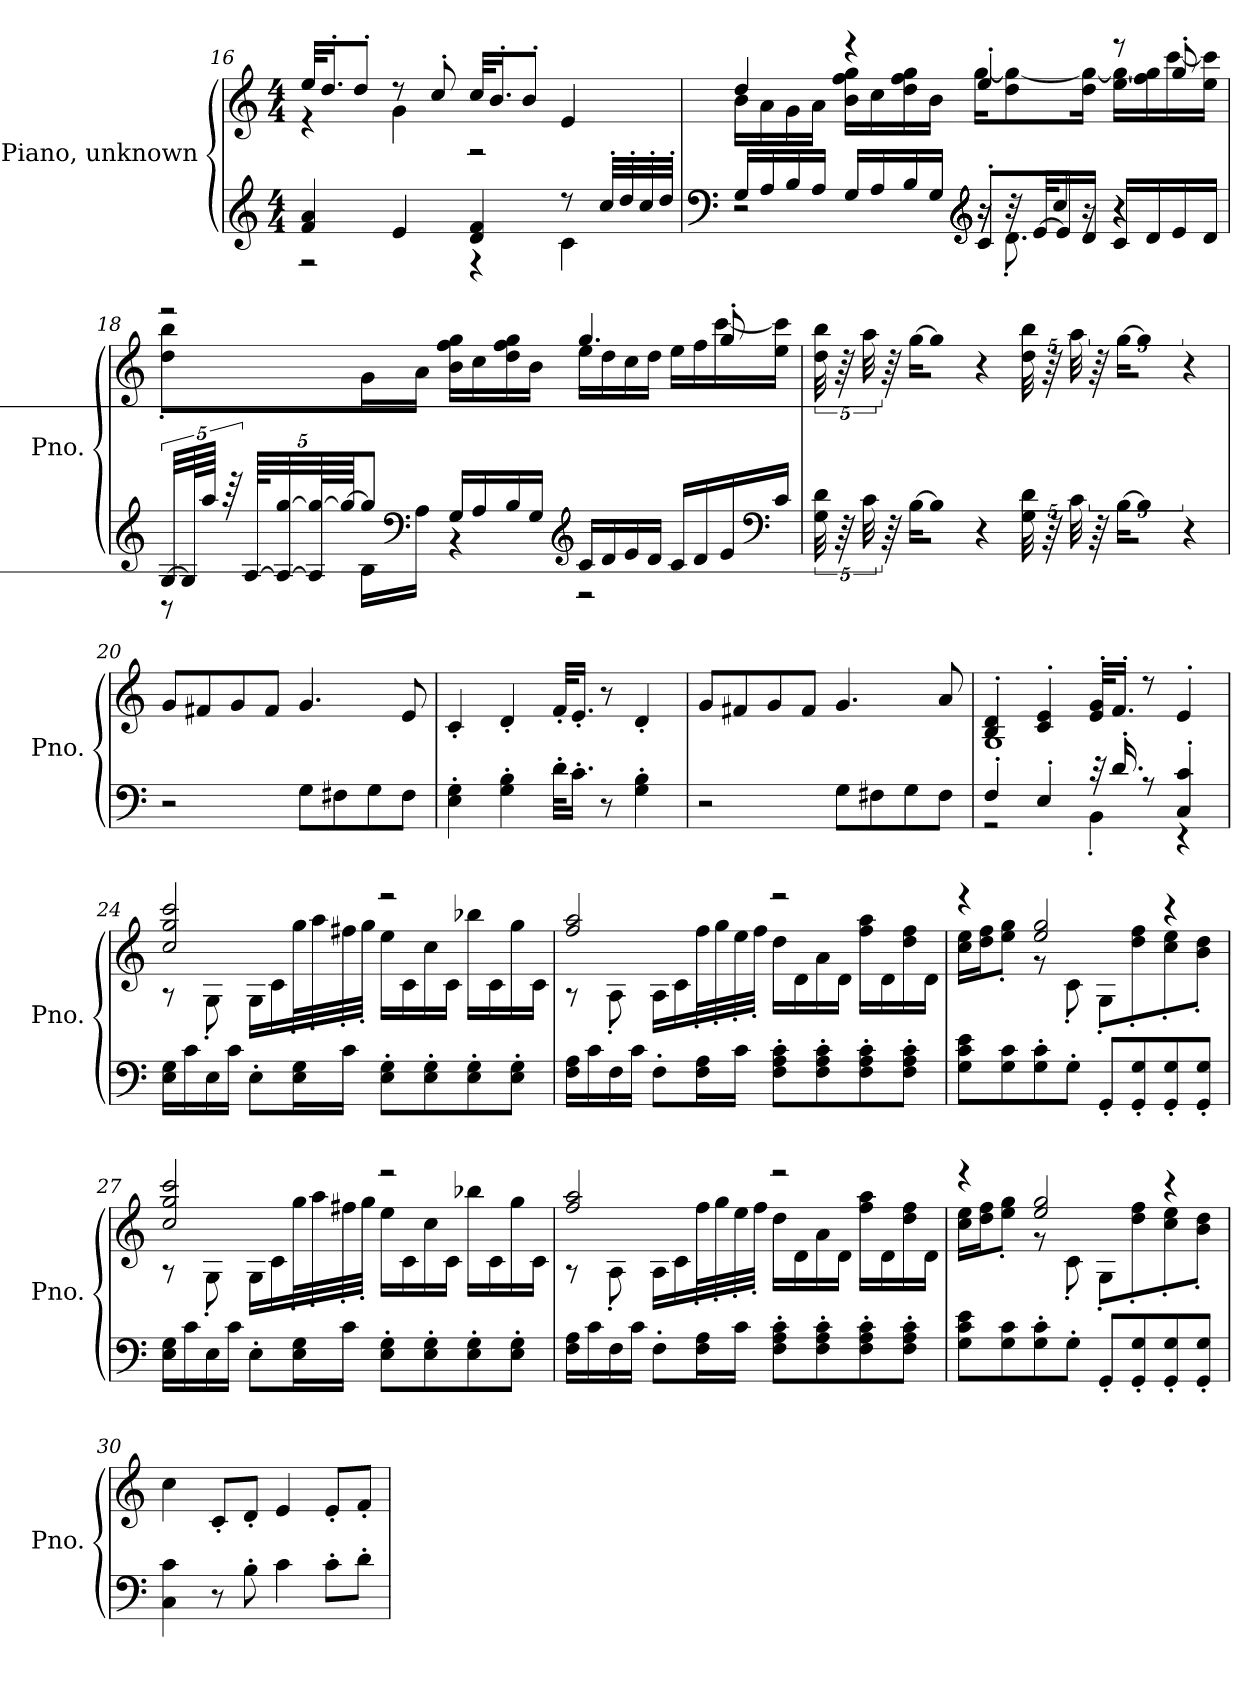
**kern	**kern
*part1	*part1
*staff2	*staff1
*I"Piano, unknown	*
*I'Pno.	*
!!LO:LB:g=z
*clefG2	*clefG2
*k[]	*k[]
*M4/4	*M4/4
=16	=16
*^	*^
4f/ 4a/	2r	32ee/KLL	4r
.	.	16.dd'/J	.
.	.	8dd'/J	.
4e/	.	8r	4g\
.	.	8cc'/	.
4d/ 4f/	4r	32cc/KLL	2r
.	.	16.b'/J	.
.	.	8b'/J	.
8r	4c\	4e/	.
32cc'/LLL	.	.	.
32dd'/	.	.	.
32cc'/	.	.	.
32dd'/JJJ	.	.	.
*v	*v	*	*
=17	=17	=17
*clefF4	*	*
*^	*	*
*	*^	*	*
2r	2r	16G/LL	4dd/	16b\LL
.	.	16A/	.	16a\
.	.	16B/	.	16g\
.	.	16A/JJ	.	16a\JJ
.	.	16G/LL	4r	16b\ 16ff\ 16gg\LL
.	.	16A/	.	16cc\
.	.	16B/	.	16dd\ 16ff\ 16gg\
.	.	16G/JJ	.	16b\JJ
*clefG2	*	*	*	*
16r	16r	8c'/L	4ee'/	[16gg\KL
32r	8.d'\	.	.	8dd\ 8gg\_
[32e/KLL	.	.	.	.
16e/JJ]	.	16cc/L	.	.
16r	.	16d/JJ	.	16dd\ 16gg\_Jk
4r	4r	16c/LL	8r	16ee\ 16gg\_LL
.	.	16d/	.	16ff\ 16gg\]
.	.	16e/	8gg'/	[16ccc\
.	.	16d/JJ	.	16ee\ 16ccc\]JJ
*	*v	*v	*	*
!!LO:PB:g=z	!!
=18	=18	=18	=18
[40G/LLL	8r	2r	8dd\' 8bb\'L
80G/L]	.	.	.
80aa/JJJJ	.	.	.
80r	.	.	.
[80A/KLLL	.	.	.
40A/_ [40gg/	.	.	.
80A/] 80gg/_L	.	.	.
80gg/JJJ_	.	.	.
8gg/J]	16B\LL	.	16g\L
*clefF4	*	*	*
.	16A\JJ	.	16a\JJ
16G/LL	4r	.	16b\ 16ff\ 16gg\LL
16A/	.	.	16cc\
16B/	.	.	16dd\ 16ff\ 16gg\
16G/JJ	.	.	16b\JJ
*clefG2	*	*	*
16c/LL	2r	4.gg/	16ee\LL
16d/	.	.	16dd\
16e/	.	.	16cc\
16d/JJ	.	.	16dd\JJ
16c/LL	.	.	16ee\LL
16d/	.	.	16ff\
16e/	.	8gg'/	[16ccc\
*clefF4	*	*	*
16c/JJ	.	.	16ee\ 16ccc\]JJ
*v	*v	*	*
*	*v	*v
=19	=19
40G\ 40d\	40dd\ 40bb\
80r	80r
40c\	40aa\
80r	80r
[20B\KL	[20gg\KL
8B\J]	8gg\J]
4r	4r
40G\ 40d\	40dd\ 40bb\
80r	80r
40c\	40aa\
80r	80r
[20B\KL	[20gg\KL
8B\J]	8gg\J]
4r	4r
!!LO:LB:g=z
=20	=20
2r	8g/L
.	8f#X/
.	8g/
.	8f#/J
8G\L	4.g/
8F#X\	.
8G\	.
8F#\J	8e/
=21	=21
4E\' 4G\'	4c'/
4G\' 4B\'	4d'/
32d'\KLL	32f'/KLL
16.c'\JJ	16.e'/JJ
8r	8r
4G\' 4B\'	4d'/
=22	=22
2r	8g/L
.	8f#X/
.	8g/
.	8f#/J
8G\L	4.g/
8F#X\	.
8G\	.
8F#\J	8a/
=23	=23
*^	*^
4F'/	2r	4B/' 4d/'	1G
4E'/	.	4c/' 4e/'	.
32r	4BB'\	32e/' 32g/'KLL	.
16.d'/	.	16.f'/JJ	.
8r	.	8r	.
4C/' 4c/'	4r	4e'/	.
*v	*v	*	*
!!LO:LB:g=z	!!
=24	=24	=24
16E\ 16G\LL	2cc/ 2gg/ 2ccc/	8r
16c\	.	.
16E\	.	8G'\
16c\JJ	.	.
8E'\L	.	16G\LL
.	.	16c\
16E\ 16G\L	.	32gg'\L
.	.	32aa'\
16c\JJ	.	32ff#X'\
.	.	32gg'\JJJ
8E\' 8G\'L	2r	16ee\LL
.	.	16c\
8E\' 8G\'	.	16cc\
.	.	16c\JJ
8E\' 8G\'	.	16bb-X\LL
.	.	16c\
8E\' 8G\'J	.	16gg\
.	.	16c\JJ
=25	=25	=25
16F\ 16A\LL	2ff/ 2aa/	8r
16c\	.	.
16F\	.	8A'\
16c\JJ	.	.
8F'\L	.	16A\LL
.	.	16c\
16F\ 16A\L	.	32ff'\L
.	.	32gg'\
16c\JJ	.	32ee'\
.	.	32ff'\JJJ
8F\' 8A\' 8c\'L	2r	16dd\LL
.	.	16d\
8F\' 8A\' 8c\'	.	16a\
.	.	16d\JJ
8F\' 8A\' 8c\'	.	16ff\ 16aa\LL
.	.	16d\
8F\' 8A\' 8c\'J	.	16dd\ 16ff\
.	.	16d\JJ
!!LO:LB:g=z	!!
=26	=26	=26
8G\ 8c\ 8e\L	4r	16cc\ 16ee\LL
.	.	16dd\ 16ff\J
8G\ 8c\	.	8ee\' 8gg\'J
8G\' 8c\'	2ee/ 2gg/	8r
8G'\J	.	8c'\
8GG'/L	.	8G'\L
8GG/' 8G/'	.	8dd\' 8ff\'
8GG/' 8G/'	4r	8cc\' 8ee\'
8GG/' 8G/'J	.	8b\' 8dd\'J
=27	=27	=27
16E\ 16G\LL	2cc/ 2gg/ 2ccc/	8r
16c\	.	.
16E\	.	8G'\
16c\JJ	.	.
8E'\L	.	16G\LL
.	.	16c\
16E\ 16G\L	.	32gg'\L
.	.	32aa'\
16c\JJ	.	32ff#X'\
.	.	32gg'\JJJ
8E\' 8G\'L	2r	16ee\LL
.	.	16c\
8E\' 8G\'	.	16cc\
.	.	16c\JJ
8E\' 8G\'	.	16bb-X\LL
.	.	16c\
8E\' 8G\'J	.	16gg\
.	.	16c\JJ
!!LO:LB:g=z	!!
=28	=28	=28
16F\ 16A\LL	2ff/ 2aa/	8r
16c\	.	.
16F\	.	8A'\
16c\JJ	.	.
8F'\L	.	16A\LL
.	.	16c\
16F\ 16A\L	.	32ff'\L
.	.	32gg'\
16c\JJ	.	32ee'\
.	.	32ff'\JJJ
8F\' 8A\' 8c\'L	2r	16dd\LL
.	.	16d\
8F\' 8A\' 8c\'	.	16a\
.	.	16d\JJ
8F\' 8A\' 8c\'	.	16ff\ 16aa\LL
.	.	16d\
8F\' 8A\' 8c\'J	.	16dd\ 16ff\
.	.	16d\JJ
=29	=29	=29
8G\ 8c\ 8e\L	4r	16cc\ 16ee\LL
.	.	16dd\ 16ff\J
8G\ 8c\	.	8ee\' 8gg\'J
8G\' 8c\'	2ee/ 2gg/	8r
8G'\J	.	8c'\
8GG'/L	.	8G'\L
8GG/' 8G/'	.	8dd\' 8ff\'
8GG/' 8G/'	4r	8cc\' 8ee\'
8GG/' 8G/'J	.	8b\' 8dd\'J
*	*v	*v
=30	=30
4C\ 4c\	4cc\
8r	8c'/L
8B'\	8d'/J
4c\	4e/
8c'\L	8e'/L
8d'\J	8f'/J
=	=
*-	*-
